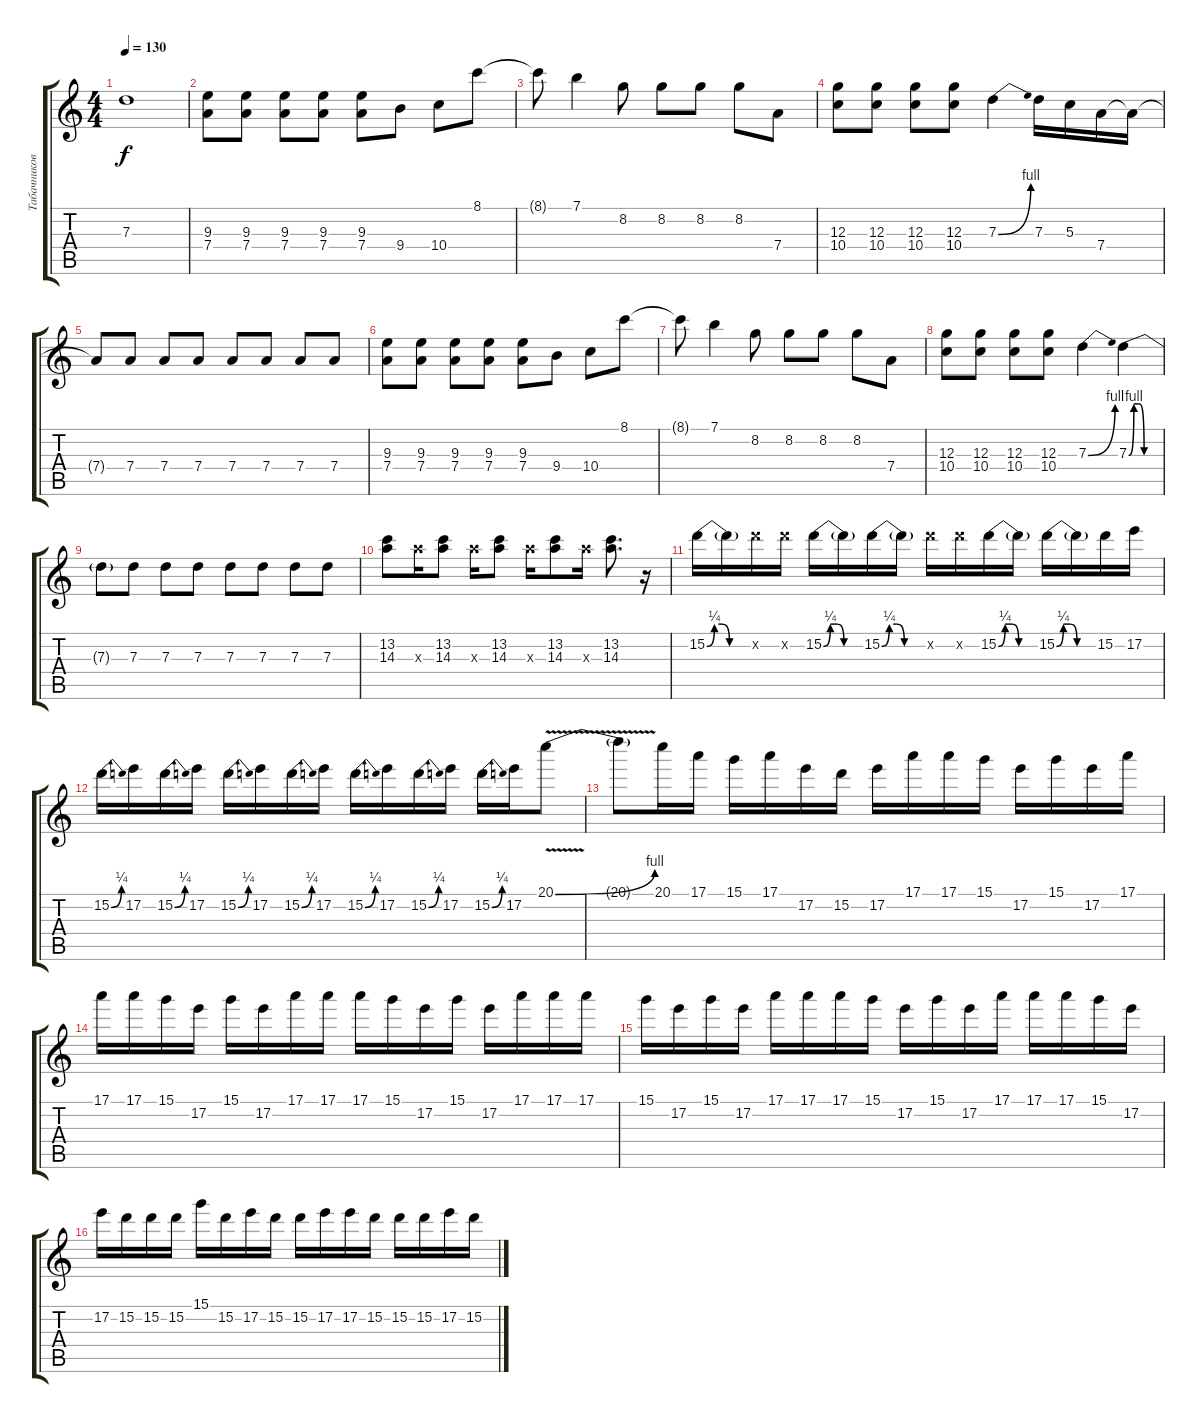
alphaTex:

\track ("Табачников" "Табачников") {instrument distortionguitar}
\staff {score tabs}
\tuning (E4 B3 G3 D3 A2 E2) {hide}
\ts (4 4)
\tempo 130
\clef g2
\ks c
7.3{t}.1{dy f} |
(9.3 7.4).8 (9.3 7.4).8 (9.3 7.4).8 (9.3 7.4).8 (9.3 7.4).8 9.4.8 10.4.8 8.1.8 |
8.1{t}.8 7.1.4 8.2.8 8.2.8 8.2.8 8.2.8 7.4.8 |
(12.3 10.4).8 (12.3 10.4).8 (12.3 10.4).8 (12.3 10.4).8 7.3{be (bend 0 0 60 4)}.4 7.3.16 5.3.16 7.4.16 7.4{t}.16 |
7.4{t}.8 7.4.8 7.4.8 7.4.8 7.4.8 7.4.8 7.4.8 7.4.8 |
(9.3 7.4).8 (9.3 7.4).8 (9.3 7.4).8 (9.3 7.4).8 (9.3 7.4).8 9.4.8 10.4.8 8.1.8 |
8.1{t}.8 7.1.4 8.2.8 8.2.8 8.2.8 8.2.8 7.4.8 |
(12.3 10.4).8 (12.3 10.4).8 (12.3 10.4).8 (12.3 10.4).8 7.3{be (bend 0 0 60 4)}.4 7.3{be (custom 0 0 10 4 20 4 30 0 60 0)}.4 |
7.3{t}.8 7.3.8 7.3.8 7.3.8 7.3.8 7.3.8 7.3.8 7.3.8 |
(13.2 14.3).8 14.3{x}.16 (13.2 14.3).8 14.3{x}.16 (13.2 14.3).8 14.3{x}.16 (13.2 14.3).8 14.3{x}.16 (13.2 14.3).8{d} r.16 |
15.2{be (custom 0 0 10 1 20 1 30 0 60 0)}.16 15.2{t}.16 15.2{x}.16 15.2{x}.16 15.2{be (custom 0 0 10 1 20 1 30 0 60 0)}.16 15.2{t}.16 15.2{be (custom 0 0 10 1 20 1 30 0 60 0)}.16 15.2{t}.16 15.2{x}.16 15.2{x}.16 15.2{be (custom 0 0 10 1 20 1 30 0 60 0)}.16 15.2{t}.16 15.2{be (custom 0 0 10 1 20 1 30 0 60 0)}.16 15.2{t}.16 15.2.16 17.2.16 |
15.2{be (bend 0 0 60 1)}.16 17.2.16 15.2{be (bend 0 0 60 1)}.16 17.2.16 15.2{be (bend 0 0 60 1)}.16 17.2.16 15.2{be (bend 0 0 60 1)}.16 17.2.16 15.2{be (bend 0 0 60 1)}.16 17.2.16 15.2{be (bend 0 0 60 1)}.16 17.2.16 15.2{be (bend 0 0 60 1)}.16 17.2.16 20.1{be (bend 0 0 60 4) v}.8 |
20.1{t}.8 20.1.16 17.1.16 15.1.16 17.1.16 17.2.16 15.2.16 17.2.16 17.1.16 17.1.16 15.1.16 17.2.16 15.1.16 17.2.16 17.1.16 |
17.1.16 17.1.16 15.1.16 17.2.16 15.1.16 17.2.16 17.1.16 17.1.16 17.1.16 15.1.16 17.2.16 15.1.16 17.2.16 17.1.16 17.1.16 17.1.16 |
15.1.16 17.2.16 15.1.16 17.2.16 17.1.16 17.1.16 17.1.16 15.1.16 17.2.16 15.1.16 17.2.16 17.1.16 17.1.16 17.1.16 15.1.16 17.2.16 |
17.2.16 15.2.16 15.2.16 15.2.16 15.1.16 15.2.16 17.2.16 15.2.16 15.2.16 17.2.16 17.2.16 15.2.16 15.2.16 15.2.16 17.2.16 15.2.16
